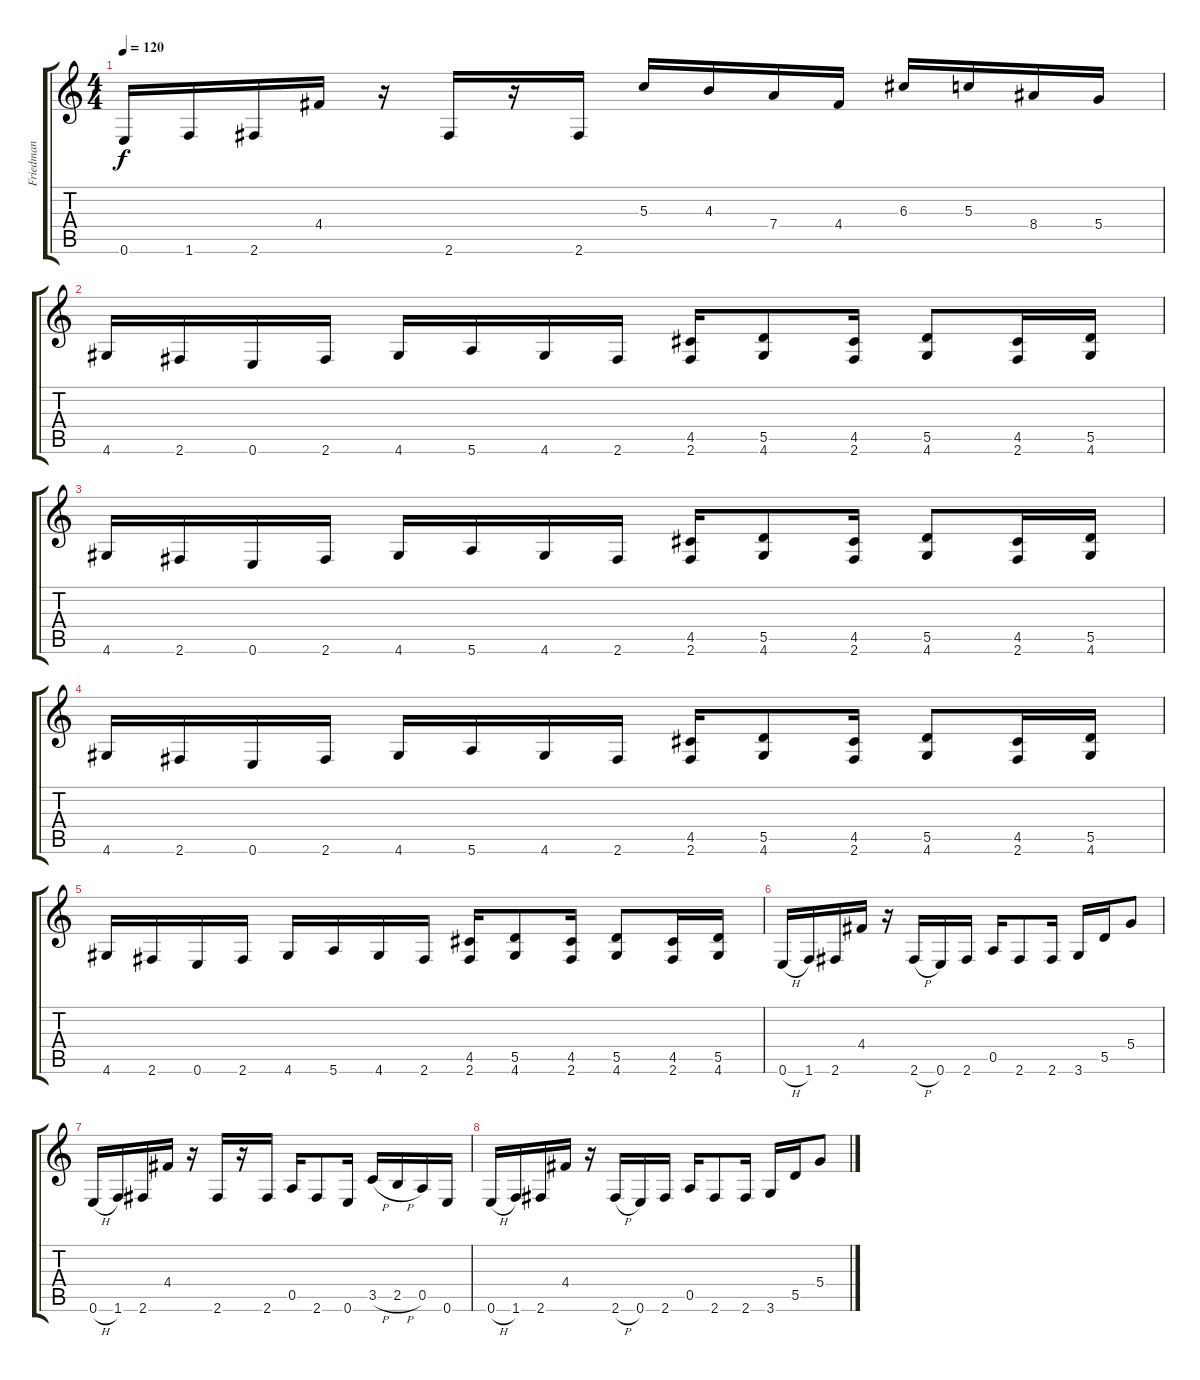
\track ("Friedman" "Friedman") {instrument distortionguitar}
\staff {score tabs}
\tuning (E4 B3 G3 D3 A2 E2) {hide}
\ts (4 4)
\tempo 120
\clef g2
\ks c
0.6.16{dy f} 1.6.16 2.6.16 4.4.16 r.16 2.6.16 r.16 2.6.16 5.3.16 4.3.16 7.4.16 4.4.16 6.3.16 5.3.16 8.4.16 5.4.16 |
4.6.16 2.6.16 0.6.16 2.6.16 4.6.16 5.6.16 4.6.16 2.6.16 (4.5 2.6).16 (5.5 4.6).8 (4.5 2.6).16 (5.5 4.6).8 (4.5 2.6).16 (5.5 4.6).16 |
4.6.16 2.6.16 0.6.16 2.6.16 4.6.16 5.6.16 4.6.16 2.6.16 (4.5 2.6).16 (5.5 4.6).8 (4.5 2.6).16 (5.5 4.6).8 (4.5 2.6).16 (5.5 4.6).16 |
4.6.16 2.6.16 0.6.16 2.6.16 4.6.16 5.6.16 4.6.16 2.6.16 (4.5 2.6).16 (5.5 4.6).8 (4.5 2.6).16 (5.5 4.6).8 (4.5 2.6).16 (5.5 4.6).16 |
4.6.16 2.6.16 0.6.16 2.6.16 4.6.16 5.6.16 4.6.16 2.6.16 (4.5 2.6).16 (5.5 4.6).8 (4.5 2.6).16 (5.5 4.6).8 (4.5 2.6).16 (5.5 4.6).16 |
0.6{h}.16 1.6.16 2.6.16 4.4.16 r.16 2.6{h}.16 0.6.16 2.6.16 0.5.16 2.6.8 2.6.16 3.6.16 5.5.16 5.4.8 |
0.6{h}.16 1.6.16 2.6.16 4.4.16 r.16 2.6.16 r.16 2.6.16 0.5.16 2.6.8 0.6.16 3.5{h}.16 2.5{h}.16 0.5.16 0.6.16 |
0.6{h}.16 1.6.16 2.6.16 4.4.16 r.16 2.6{h}.16 0.6.16 2.6.16 0.5.16 2.6.8 2.6.16 3.6.16 5.5.16 5.4.8
